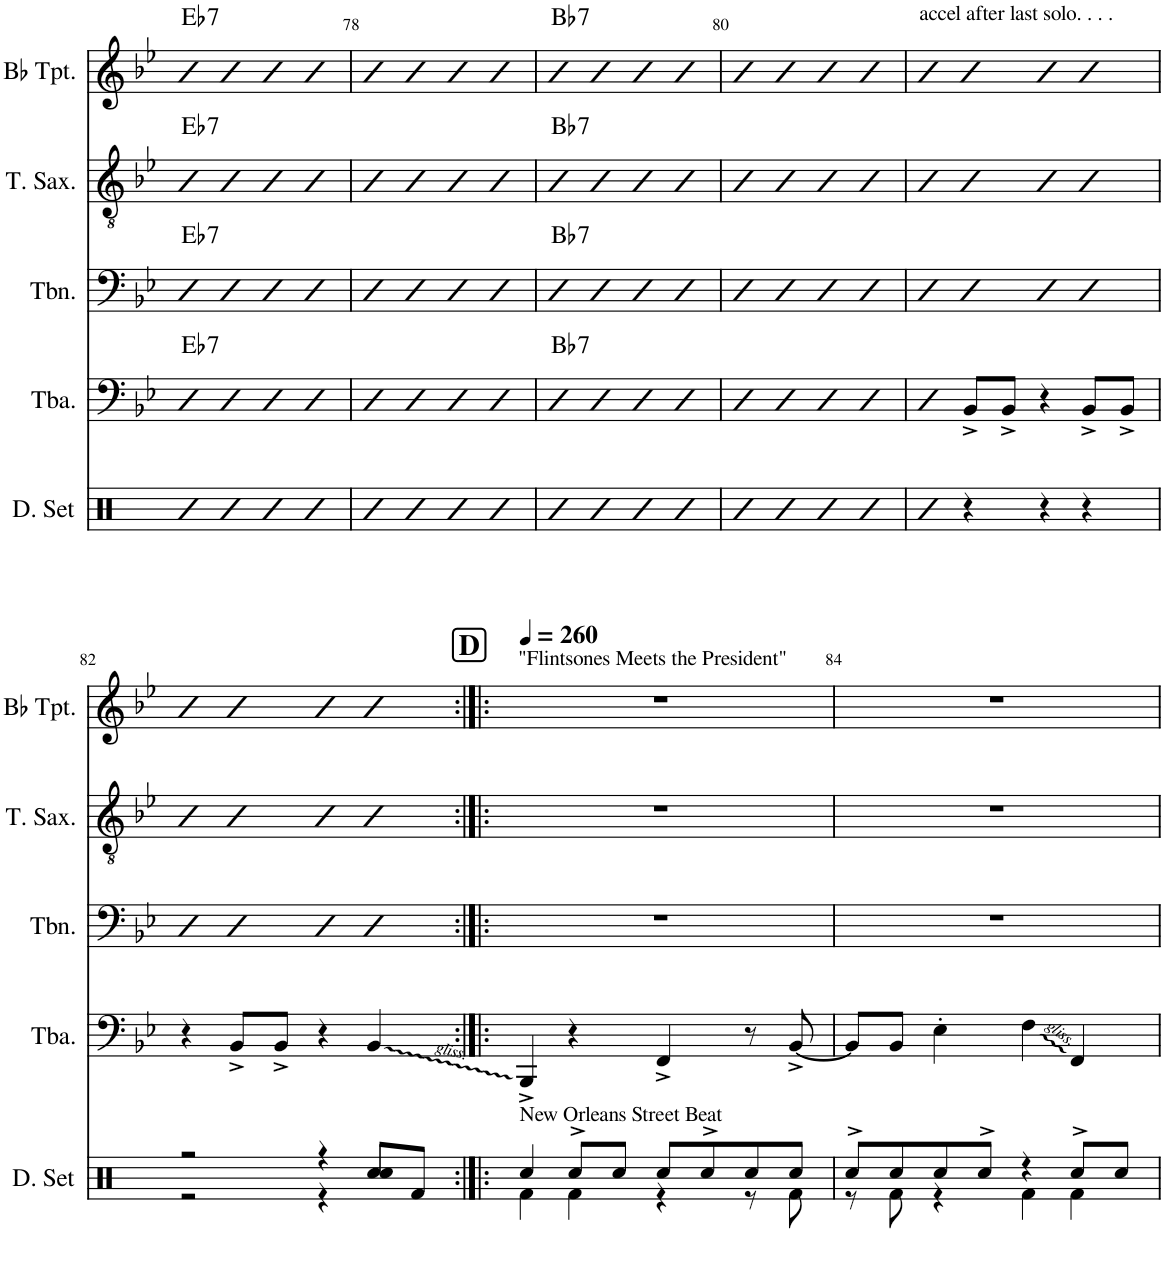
**kern	**kern	**harte	**kern	**kern	**harte	**kern	**harte	**kern	**kern	**harte
*part7	*part6	*part6	*part5	*part4	*part4	*part3	*part3	*part2	*part1	*part1
*staff7	*staff6	*	*staff5	*staff4	*	*staff3	*	*staff2	*staff1	*
*I"Drumset	*I"Tuba	*	*I"Trombone	*I"Trombone	*	*I"Tenor Saxophone	*	*I"Bb Trumpet	*I"Bb Trumpet	*
*I'D. Set	*I'Tba.	*	*I'Tbn.	*I'Tbn.	*	*I'T. Sax.	*	*I'Bb Tpt.	*I'Bb Tpt.	*
!!LO:PB:g=z
*clefX	*clefF4	*	*clefF4	*clefF4	*	*clefGv2	*	*clefG2	*clefG2	*
*	*	*	*	*	*	*Trd8c14	*	*Trd1c2	*Trd1c2	*
*k[]	*k[b-e-]	*	*k[b-e-]	*k[b-e-]	*	*k[b-e-]	*	*k[b-e-]	*k[b-e-]	*
*M4/4	*M4/4	*	*M4/4	*M4/4	*	*M4/4	*	*M4/4	*M4/4	*
=77	=77	=77	=77	=77	=77	=77	=77	=77	=77	=77
!	!	!LO:H:kt=7	!	!	!LO:H:kt=7	!	!LO:H:kt=7	!	!	!LO:H:kt=7
4R	4D	Eb:7	4D	4Dn	Eb:7	4Dn	Eb:7	4d	4dn	Eb:7
4R	4D	.	4D	4D	.	4D	.	4d	4d	.
4R	4D	.	4D	4D	.	4D	.	4d	4d	.
4R	4D	.	4D	4D	.	4D	.	4d	4d	.
=78	=78	=78	=78	=78	=78	=78	=78	=78	=78	=78
4R	4D	.	4D	4D	.	4D	.	4d	4d	.
4R	4D	.	4D	4D	.	4D	.	4d	4d	.
4R	4D	.	4D	4D	.	4D	.	4d	4d	.
4R	4D	.	4D	4D	.	4D	.	4d	4d	.
=79	=79	=79	=79	=79	=79	=79	=79	=79	=79	=79
!	!	!LO:H:kt=7	!	!	!LO:H:kt=7	!	!LO:H:kt=7	!	!	!LO:H:kt=7
4R	4D	Bb:7	4D	4D	Bb:7	4D	Bb:7	4d	4d	Bb:7
4R	4D	.	4D	4D	.	4D	.	4d	4d	.
4R	4D	.	4D	4D	.	4D	.	4d	4d	.
4R	4D	.	4D	4D	.	4D	.	4d	4d	.
=80	=80	=80	=80	=80	=80	=80	=80	=80	=80	=80
4R	4D	.	4D	4D	.	4D	.	4d	4d	.
4R	4D	.	4D	4D	.	4D	.	4d	4d	.
4R	4D	.	4D	4D	.	4D	.	4d	4d	.
4R	4D	.	4D	4D	.	4D	.	4d	4d	.
=81	=81	=81	=81	=81	=81	=81	=81	=81	=81	=81
!	!	!	!	!	!	!	!	!	!LO:TX:a:t=accel after last solo. . . .	!
4R	4D	.	4D	4D	.	4D	.	4d	4d	.
4r	8BB-^/L	.	4D	4D	.	4D	.	4d	4d	.
.	8BB-^/J	.	.	.	.	.	.	.	.	.
4r	4r	.	4D	4D	.	4D	.	4d	4d	.
4r	8BB-^/L	.	4D	4D	.	4D	.	4d	4d	.
.	8BB-^/J	.	.	.	.	.	.	.	.	.
!!LO:LB:g=z
=82	=82	=82	=82	=82	=82	=82	=82	=82	=82	=82
*^	*	*	*	*	*	*	*	*	*	*
2r	2r	4r	.	4D	4D	.	4D	.	4d	4d	.
.	.	8BB-^/L	.	4D	4D	.	4D	.	4d	4d	.
.	.	8BB-^/J	.	.	.	.	.	.	.	.	.
4r	4r	4r	.	4D	4D	.	4D	.	4d	4d	.
4Rcc/	8Rcc/L	4BB-/	.	4D	4D	.	4D	.	4d	4d	.
.	8Rf/J	.	.	.	.	.	.	.	.	.	.
=83:|!|:	=83:|!|:	=83:|!|:	=83:|!|:	=83:|!|:	=83:|!|:	=83:|!|:	=83:|!|:	=83:|!|:	=83:|!|:	=83:|!|:	=83:|!|:
!!LO:REH:place=s1:a:B:cj:fs=14:t=D
*	*	*	*	*	*	*	*	*	*	*MM260	*
!	!	!	!	!	!	!	!	!	!	!LO:TX:a:t="Flintsones Meets the President"	!
!LO:TX:a:t=New Orleans Street Beat	!	!	!	!	!	!	!	!	!	!	!
4Rcc/	4Rf\	4BBB-^/	.	1r	1r	.	1r	.	1r	1r	.
8Rcc^/L	4Rf\	4r	.	.	.	.	.	.	.	.	.
8Rcc/J	.	.	.	.	.	.	.	.	.	.	.
8Rcc/L	4r	4FF^/	.	.	.	.	.	.	.	.	.
8Rcc^/	.	.	.	.	.	.	.	.	.	.	.
8Rcc/	8r	8r	.	.	.	.	.	.	.	.	.
8Rcc/J	8Rf\	[8BB-^/	.	.	.	.	.	.	.	.	.
=84	=84	=84	=84	=84	=84	=84	=84	=84	=84	=84	=84
8Rcc^/L	8r	8BB-/L]	.	1r	1r	.	1r	.	1r	1r	.
8Rcc/	8Rf\	8BB-/J	.	.	.	.	.	.	.	.	.
8Rcc/	4r	4E-'\	.	.	.	.	.	.	.	.	.
8Rcc^/J	.	.	.	.	.	.	.	.	.	.	.
4r	4Rf\	4F\	.	.	.	.	.	.	.	.	.
8Rcc^/L	4Rf\	4FF/	.	.	.	.	.	.	.	.	.
8Rcc/J	.	.	.	.	.	.	.	.	.	.	.
*v	*v	*	*	*	*	*	*	*	*	*	*
=	=	=	=	=	=	=	=	=	=	=
*-	*-	*-	*-	*-	*-	*-	*-	*-	*-	*-
